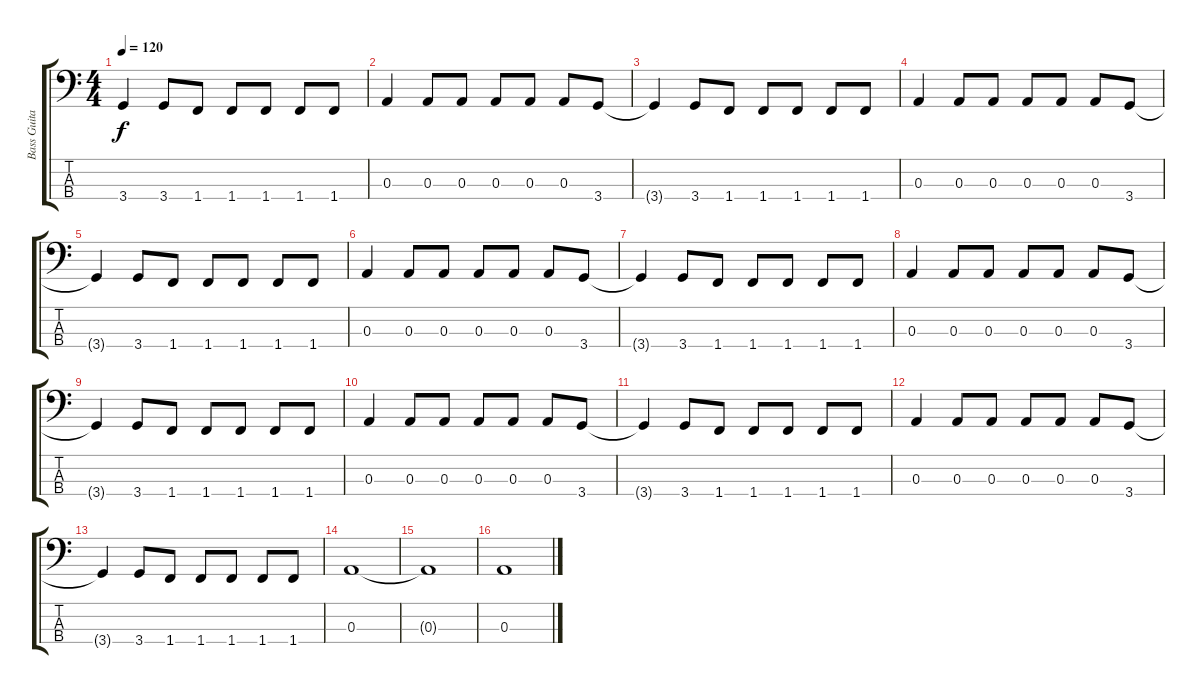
\track ("Bass Guitar" "Bass Guita") {instrument electricbassfinger}
\staff {score tabs}
\tuning (G2 D2 A1 E1) {hide}
\ts (4 4)
\tempo 120
\clef f4
\ks c
3.4{t}.4{dy f} 3.4.8 1.4.8 1.4.8 1.4.8 1.4.8 1.4.8 |
0.3.4 0.3.8 0.3.8 0.3.8 0.3.8 0.3.8 3.4.8 |
3.4{t}.4 3.4.8 1.4.8 1.4.8 1.4.8 1.4.8 1.4.8 |
0.3.4 0.3.8 0.3.8 0.3.8 0.3.8 0.3.8 3.4.8 |
3.4{t}.4 3.4.8 1.4.8 1.4.8 1.4.8 1.4.8 1.4.8 |
0.3.4 0.3.8 0.3.8 0.3.8 0.3.8 0.3.8 3.4.8 |
3.4{t}.4 3.4.8 1.4.8 1.4.8 1.4.8 1.4.8 1.4.8 |
0.3.4 0.3.8 0.3.8 0.3.8 0.3.8 0.3.8 3.4.8 |
3.4{t}.4 3.4.8 1.4.8 1.4.8 1.4.8 1.4.8 1.4.8 |
0.3.4 0.3.8 0.3.8 0.3.8 0.3.8 0.3.8 3.4.8 |
3.4{t}.4 3.4.8 1.4.8 1.4.8 1.4.8 1.4.8 1.4.8 |
0.3.4 0.3.8 0.3.8 0.3.8 0.3.8 0.3.8 3.4.8 |
3.4{t}.4 3.4.8 1.4.8 1.4.8 1.4.8 1.4.8 1.4.8 |
0.3.1 |
0.3{t}.1 |
0.3.1
